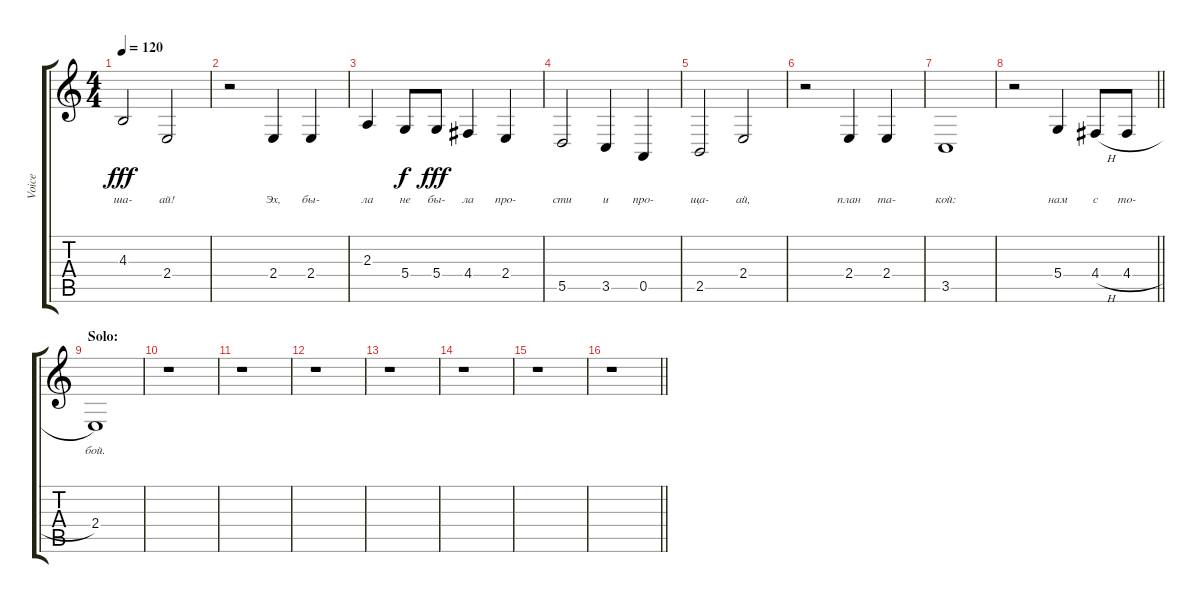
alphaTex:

\track ("Voice" "Voice") {instrument acousticgrandpiano}
\staff {score tabs}
\tuning (E4 B3 G3 D3 A2 E2) {hide}
\ts (4 4)
\tempo 120
\clef g2
\ks c
4.3.2{lyrics (0 "") lyrics (1 "ша-") lyrics (2 "") lyrics (3 "") lyrics (4 "") dy fff} 2.4.2{lyrics (0 "") lyrics (1 "ай!") lyrics (2 "") lyrics (3 "") lyrics (4 "")} |
r.2 2.4.4{lyrics (0 "") lyrics (1 "Эх,") lyrics (2 "") lyrics (3 "") lyrics (4 "") beam merge} 2.4.4{lyrics (0 "") lyrics (1 "бы-") lyrics (2 "") lyrics (3 "") lyrics (4 "")} |
2.3.4{lyrics (0 "") lyrics (1 "ла") lyrics (2 "") lyrics (3 "") lyrics (4 "")} 5.4.8{lyrics (0 "") lyrics (1 "не") lyrics (2 "") lyrics (3 "") lyrics (4 "") dy f beam merge} 5.4.8{lyrics (0 "") lyrics (1 "бы-") lyrics (2 "") lyrics (3 "") lyrics (4 "") dy fff} 4.4.4{lyrics (0 "") lyrics (1 "ла") lyrics (2 "") lyrics (3 "") lyrics (4 "") beam merge} 2.4.4{lyrics (0 "") lyrics (1 "про-") lyrics (2 "") lyrics (3 "") lyrics (4 "")} |
5.5.2{lyrics (0 "") lyrics (1 "сти") lyrics (2 "") lyrics (3 "") lyrics (4 "")} 3.5.4{lyrics (0 "") lyrics (1 "и") lyrics (2 "") lyrics (3 "") lyrics (4 "") beam merge} 0.5.4{lyrics (0 "") lyrics (1 "про-") lyrics (2 "") lyrics (3 "") lyrics (4 "")} |
2.5.2{lyrics (0 "") lyrics (1 "ща-") lyrics (2 "") lyrics (3 "") lyrics (4 "")} 2.4.2{lyrics (0 "") lyrics (1 "ай,") lyrics (2 "") lyrics (3 "") lyrics (4 "")} |
r.2 2.4.4{lyrics (0 "") lyrics (1 "план") lyrics (2 "") lyrics (3 "") lyrics (4 "") beam merge} 2.4.4{lyrics (0 "") lyrics (1 "та-") lyrics (2 "") lyrics (3 "") lyrics (4 "")} |
3.5.1{lyrics (0 "") lyrics (1 "кой:") lyrics (2 "") lyrics (3 "") lyrics (4 "")} |
\barLineRight lightlight
r.2 5.4.4{lyrics (0 "") lyrics (1 "нам") lyrics (2 "") lyrics (3 "") lyrics (4 "") beam merge} 4.4{h}.8{lyrics (0 "") lyrics (1 "с") lyrics (2 "") lyrics (3 "") lyrics (4 "")} 4.4{h}.8{lyrics (0 "") lyrics (1 "то-") lyrics (2 "") lyrics (3 "") lyrics (4 "")} |
\section ("" "Solo:")
2.4.1{lyrics (0 "") lyrics (1 "бой.") lyrics (2 "") lyrics (3 "") lyrics (4 "")} |
r.1 |
r.1 |
r.1 |
r.1 |
r.1 |
r.1 |
\barLineRight lightlight
r.1
